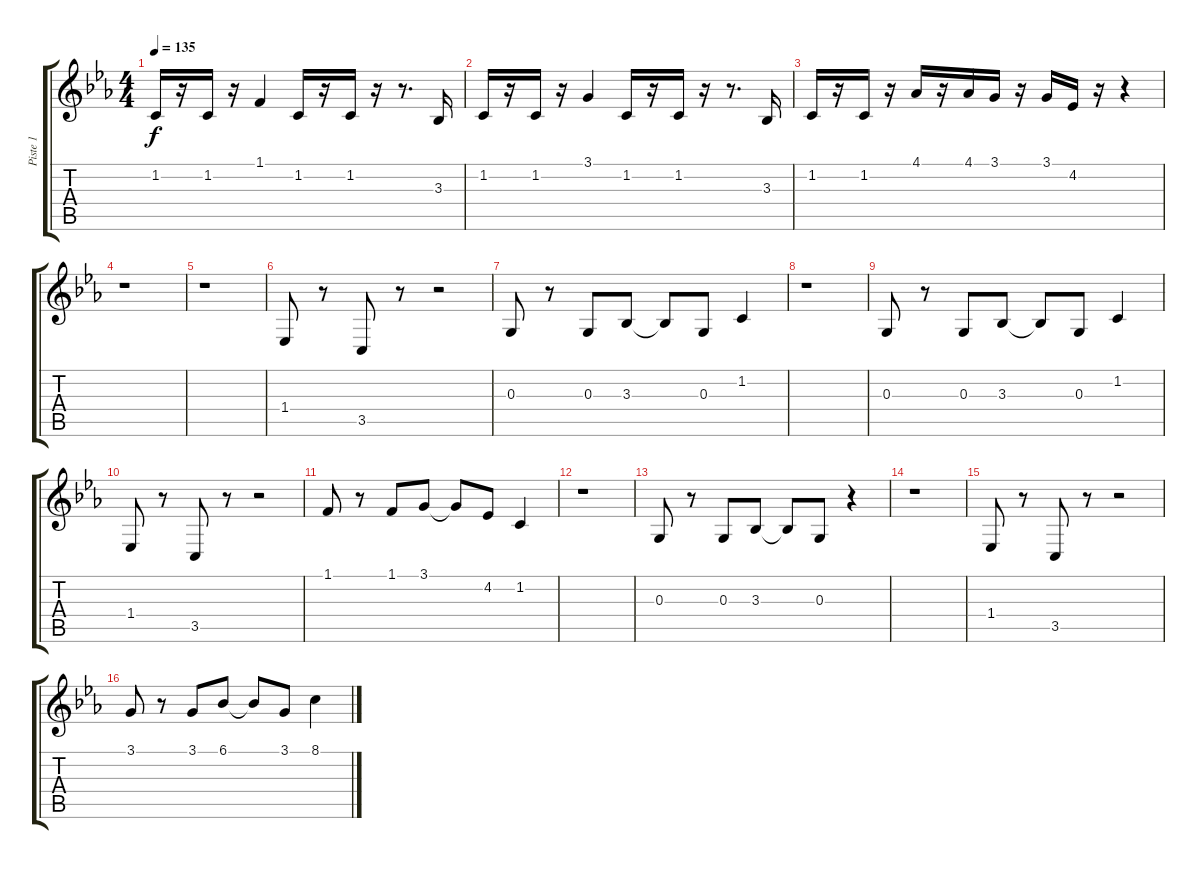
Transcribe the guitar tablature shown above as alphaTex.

\track ("Piste 1" "Piste 1") {instrument pad3polysynth}
\staff {score tabs}
\tuning (E4 B3 G3 D3 A2 E2) {hide}
\ts (4 4)
\tempo 135
\clef g2
\ks eb
1.2.16{dy f} r.16 1.2.16 r.16 1.1.4 1.2.16 r.16 1.2.16 r.16 r.8{d} 3.3.16 |
1.2.16 r.16 1.2.16 r.16 3.1.4 1.2.16 r.16 1.2.16 r.16 r.8{d} 3.3.16 |
1.2.16 r.16 1.2.16 r.16 4.1.16 r.16 4.1.16 3.1.16 r.16 3.1.16 4.2.16 r.16 r.4 |
r.1 |
r.1 |
1.4.8 r.8 3.5.8 r.8 r.2 |
0.3.8 r.8 0.3.8 3.3.8 3.3{t}.8 0.3.8 1.2.4 |
r.1 |
0.3.8 r.8 0.3.8 3.3.8 3.3{t}.8 0.3.8 1.2.4 |
1.4.8 r.8 3.5.8 r.8 r.2 |
1.1.8 r.8 1.1.8 3.1.8 3.1{t}.8 4.2.8 1.2.4 |
r.1 |
0.3.8 r.8 0.3.8 3.3.8 3.3{t}.8 0.3.8 r.4 |
r.1 |
1.4.8 r.8 3.5.8 r.8 r.2 |
3.1.8 r.8 3.1.8 6.1.8 6.1{t}.8 3.1.8 8.1.4
